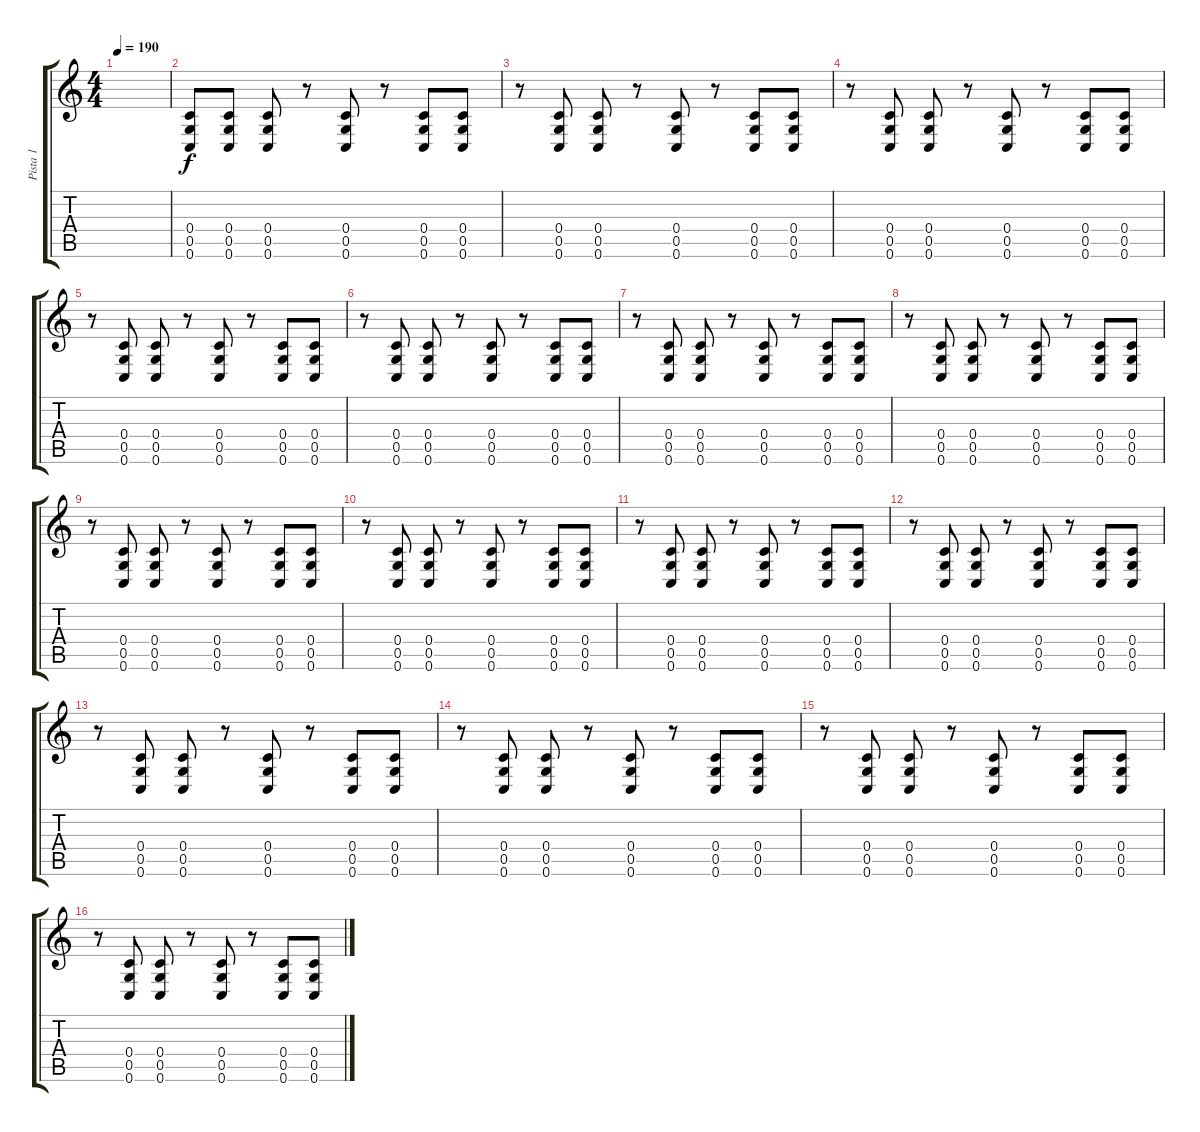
\track ("Pista 1" "Pista 1") {instrument distortionguitar}
\staff {score tabs}
\tuning (D4 A3 F3 C3 G2 C2) {hide}
\ts (4 4)
\tempo 190
\clef g2
\ks c
|
(0.4 0.5 0.6).8 (0.4 0.5 0.6).8 (0.4 0.5 0.6).8 r.8 (0.4 0.5 0.6).8 r.8 (0.4 0.5 0.6).8 (0.4 0.5 0.6).8 |
r.8 (0.4 0.5 0.6).8 (0.4 0.5 0.6).8 r.8 (0.4 0.5 0.6).8 r.8 (0.4 0.5 0.6).8 (0.4 0.5 0.6).8 |
r.8 (0.4 0.5 0.6).8 (0.4 0.5 0.6).8 r.8 (0.4 0.5 0.6).8 r.8 (0.4 0.5 0.6).8 (0.4 0.5 0.6).8 |
r.8 (0.4 0.5 0.6).8 (0.4 0.5 0.6).8 r.8 (0.4 0.5 0.6).8 r.8 (0.4 0.5 0.6).8 (0.4 0.5 0.6).8 |
r.8 (0.4 0.5 0.6).8 (0.4 0.5 0.6).8 r.8 (0.4 0.5 0.6).8 r.8 (0.4 0.5 0.6).8 (0.4 0.5 0.6).8 |
r.8 (0.4 0.5 0.6).8 (0.4 0.5 0.6).8 r.8 (0.4 0.5 0.6).8 r.8 (0.4 0.5 0.6).8 (0.4 0.5 0.6).8 |
r.8 (0.4 0.5 0.6).8 (0.4 0.5 0.6).8 r.8 (0.4 0.5 0.6).8 r.8 (0.4 0.5 0.6).8 (0.4 0.5 0.6).8 |
r.8 (0.4 0.5 0.6).8 (0.4 0.5 0.6).8 r.8 (0.4 0.5 0.6).8 r.8 (0.4 0.5 0.6).8 (0.4 0.5 0.6).8 |
r.8 (0.4 0.5 0.6).8 (0.4 0.5 0.6).8 r.8 (0.4 0.5 0.6).8 r.8 (0.4 0.5 0.6).8 (0.4 0.5 0.6).8 |
r.8 (0.4 0.5 0.6).8 (0.4 0.5 0.6).8 r.8 (0.4 0.5 0.6).8 r.8 (0.4 0.5 0.6).8 (0.4 0.5 0.6).8 |
r.8 (0.4 0.5 0.6).8 (0.4 0.5 0.6).8 r.8 (0.4 0.5 0.6).8 r.8 (0.4 0.5 0.6).8 (0.4 0.5 0.6).8 |
r.8 (0.4 0.5 0.6).8 (0.4 0.5 0.6).8 r.8 (0.4 0.5 0.6).8 r.8 (0.4 0.5 0.6).8 (0.4 0.5 0.6).8 |
r.8 (0.4 0.5 0.6).8 (0.4 0.5 0.6).8 r.8 (0.4 0.5 0.6).8 r.8 (0.4 0.5 0.6).8 (0.4 0.5 0.6).8 |
r.8 (0.4 0.5 0.6).8 (0.4 0.5 0.6).8 r.8 (0.4 0.5 0.6).8 r.8 (0.4 0.5 0.6).8 (0.4 0.5 0.6).8 |
r.8 (0.4 0.5 0.6).8 (0.4 0.5 0.6).8 r.8 (0.4 0.5 0.6).8 r.8 (0.4 0.5 0.6).8 (0.4 0.5 0.6).8
